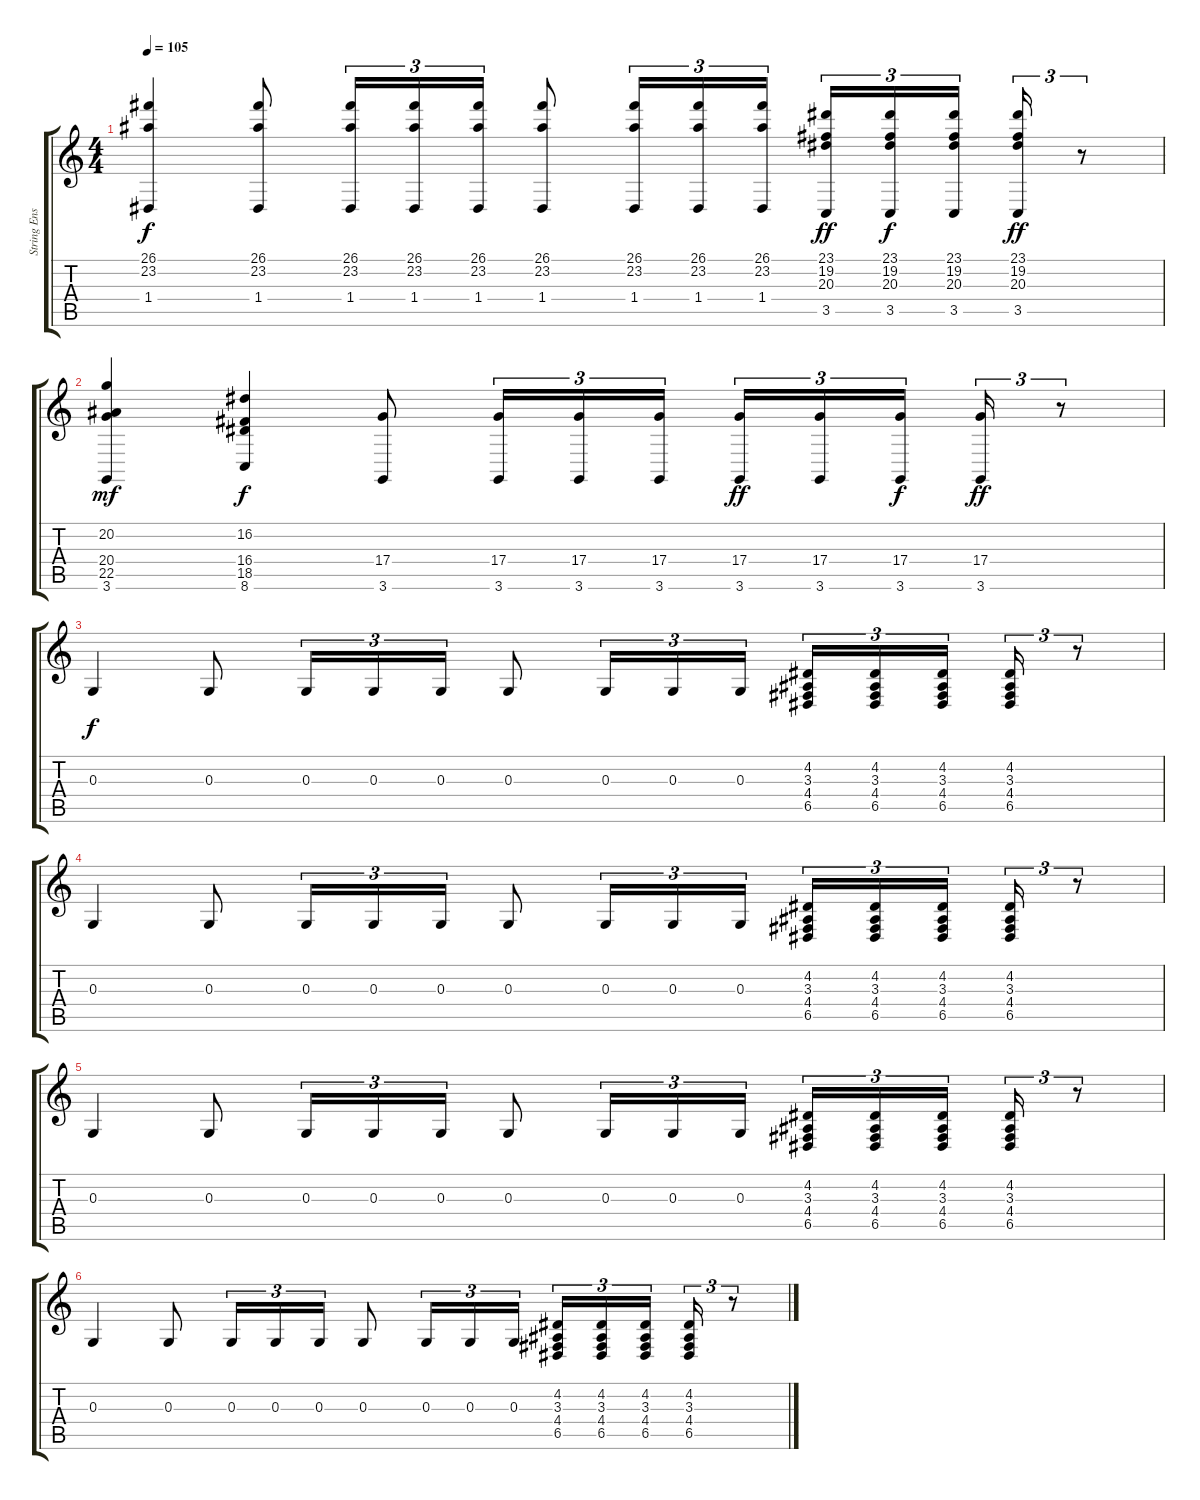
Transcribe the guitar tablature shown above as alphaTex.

\track ("String Ensemble" "String Ens") {instrument stringensemble1}
\staff {score tabs}
\tuning (E4 B3 G3 D3 A2 E2) {hide}
\ts (4 4)
\tempo 105
\clef g2
\ks c
(26.1 23.2 1.4).4{dy f} (26.1 23.2 1.4).8 (26.1 23.2 1.4).16{tu (3 2)} (26.1 23.2 1.4).16{tu (3 2)} (26.1 23.2 1.4).16{tu (3 2)} (26.1 23.2 1.4).8 (26.1 23.2 1.4).16{tu (3 2)} (26.1 23.2 1.4).16{tu (3 2)} (26.1 23.2 1.4).16{tu (3 2)} (23.1 19.2 20.3 3.5).16{tu (3 2) dy ff} (23.1 19.2 20.3 3.5).16{tu (3 2) dy f} (23.1 19.2 20.3 3.5).16{tu (3 2) beam splitsecondary} (23.1 19.2 20.3 3.5).16{tu (3 2) dy ff} r.8{tu (3 2)} |
(20.2 20.4 22.5 3.6).4{dy mf} (16.2 16.4 18.5 8.6).4{dy f} (17.4 3.6).8 (17.4 3.6).16{tu (3 2)} (17.4 3.6).16{tu (3 2)} (17.4 3.6).16{tu (3 2)} (17.4 3.6).16{tu (3 2) dy ff} (17.4 3.6).16{tu (3 2)} (17.4 3.6).16{tu (3 2) dy f beam splitsecondary} (17.4 3.6).16{tu (3 2) dy ff} r.8{tu (3 2)} |
0.3.4{dy f} 0.3.8 0.3.16{tu (3 2)} 0.3.16{tu (3 2)} 0.3.16{tu (3 2)} 0.3.8 0.3.16{tu (3 2)} 0.3.16{tu (3 2)} 0.3.16{tu (3 2)} (4.2 3.3 4.4 6.5).16{tu (3 2)} (4.2 3.3 4.4 6.5).16{tu (3 2)} (4.2 3.3 4.4 6.5).16{tu (3 2) beam splitsecondary} (4.2 3.3 4.4 6.5).16{tu (3 2)} r.8{tu (3 2)} |
0.3.4 0.3.8 0.3.16{tu (3 2)} 0.3.16{tu (3 2)} 0.3.16{tu (3 2)} 0.3.8 0.3.16{tu (3 2)} 0.3.16{tu (3 2)} 0.3.16{tu (3 2)} (4.2 3.3 4.4 6.5).16{tu (3 2)} (4.2 3.3 4.4 6.5).16{tu (3 2)} (4.2 3.3 4.4 6.5).16{tu (3 2) beam splitsecondary} (4.2 3.3 4.4 6.5).16{tu (3 2)} r.8{tu (3 2)} |
0.3.4 0.3.8 0.3.16{tu (3 2)} 0.3.16{tu (3 2)} 0.3.16{tu (3 2)} 0.3.8 0.3.16{tu (3 2)} 0.3.16{tu (3 2)} 0.3.16{tu (3 2)} (4.2 3.3 4.4 6.5).16{tu (3 2)} (4.2 3.3 4.4 6.5).16{tu (3 2)} (4.2 3.3 4.4 6.5).16{tu (3 2) beam splitsecondary} (4.2 3.3 4.4 6.5).16{tu (3 2)} r.8{tu (3 2)} |
0.3.4 0.3.8 0.3.16{tu (3 2)} 0.3.16{tu (3 2)} 0.3.16{tu (3 2)} 0.3.8 0.3.16{tu (3 2)} 0.3.16{tu (3 2)} 0.3.16{tu (3 2)} (4.2 3.3 4.4 6.5).16{tu (3 2)} (4.2 3.3 4.4 6.5).16{tu (3 2)} (4.2 3.3 4.4 6.5).16{tu (3 2) beam splitsecondary} (4.2 3.3 4.4 6.5).16{tu (3 2)} r.8{tu (3 2)}
